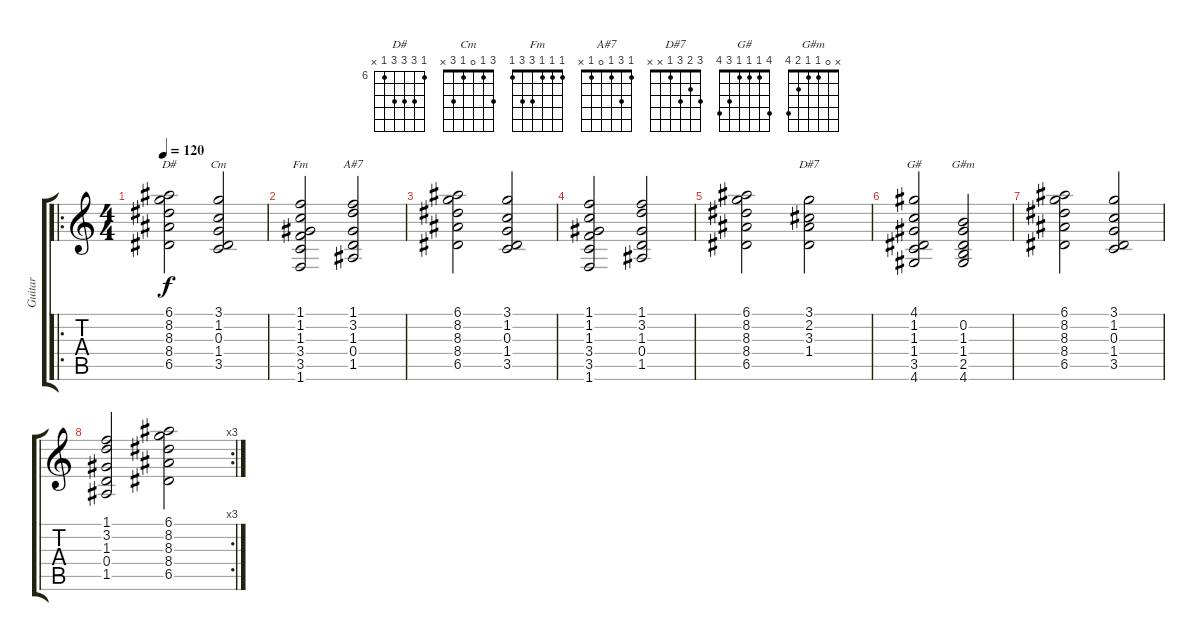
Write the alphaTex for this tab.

\track ("Guitar" "Guitar") {instrument acousticguitarnylon}
\staff {score tabs}
\tuning (E4 B3 G3 D3 A2 E2) {hide}
\chord ("D#" 6 8 8 8 6 x) {firstfret 6}
\chord ("Cm" 3 1 0 1 3 x)
\chord ("Fm" 1 1 1 3 3 1)
\chord ("A#7" 1 3 1 0 1 x)
\chord ("D#7" 3 2 3 1 x x)
\chord ("G#" 4 1 1 1 3 4)
\chord ("G#m" x 0 1 1 2 4)
\ro
\ts (4 4)
\tempo 120
\clef g2
\ks c
(6.1 8.2 8.3 8.4 6.5).2{ch "D#" dy f instrument acousticguitarnylon} (3.1 1.2 0.3 1.4 3.5).2{ch "Cm"} |
(1.1 1.2 1.3 3.4 3.5 1.6).2{ch "Fm"} (1.1 3.2 1.3 0.4 1.5).2{ch "A#7"} |
(6.1 8.2 8.3 8.4 6.5).2 (3.1 1.2 0.3 1.4 3.5).2 |
(1.1 1.2 1.3 3.4 3.5 1.6).2 (1.1 3.2 1.3 0.4 1.5).2 |
(6.1 8.2 8.3 8.4 6.5).2 (3.1 2.2 3.3 1.4).2{ch "D#7"} |
(4.1 1.2 1.3 1.4 3.5 4.6).2{ch "G#"} (0.2 1.3 1.4 2.5 4.6).2{ch "G#m"} |
(6.1 8.2 8.3 8.4 6.5).2 (3.1 1.2 0.3 1.4 3.5).2 |
\rc 3
(1.1 3.2 1.3 0.4 1.5).2 (6.1 8.2 8.3 8.4 6.5).2
